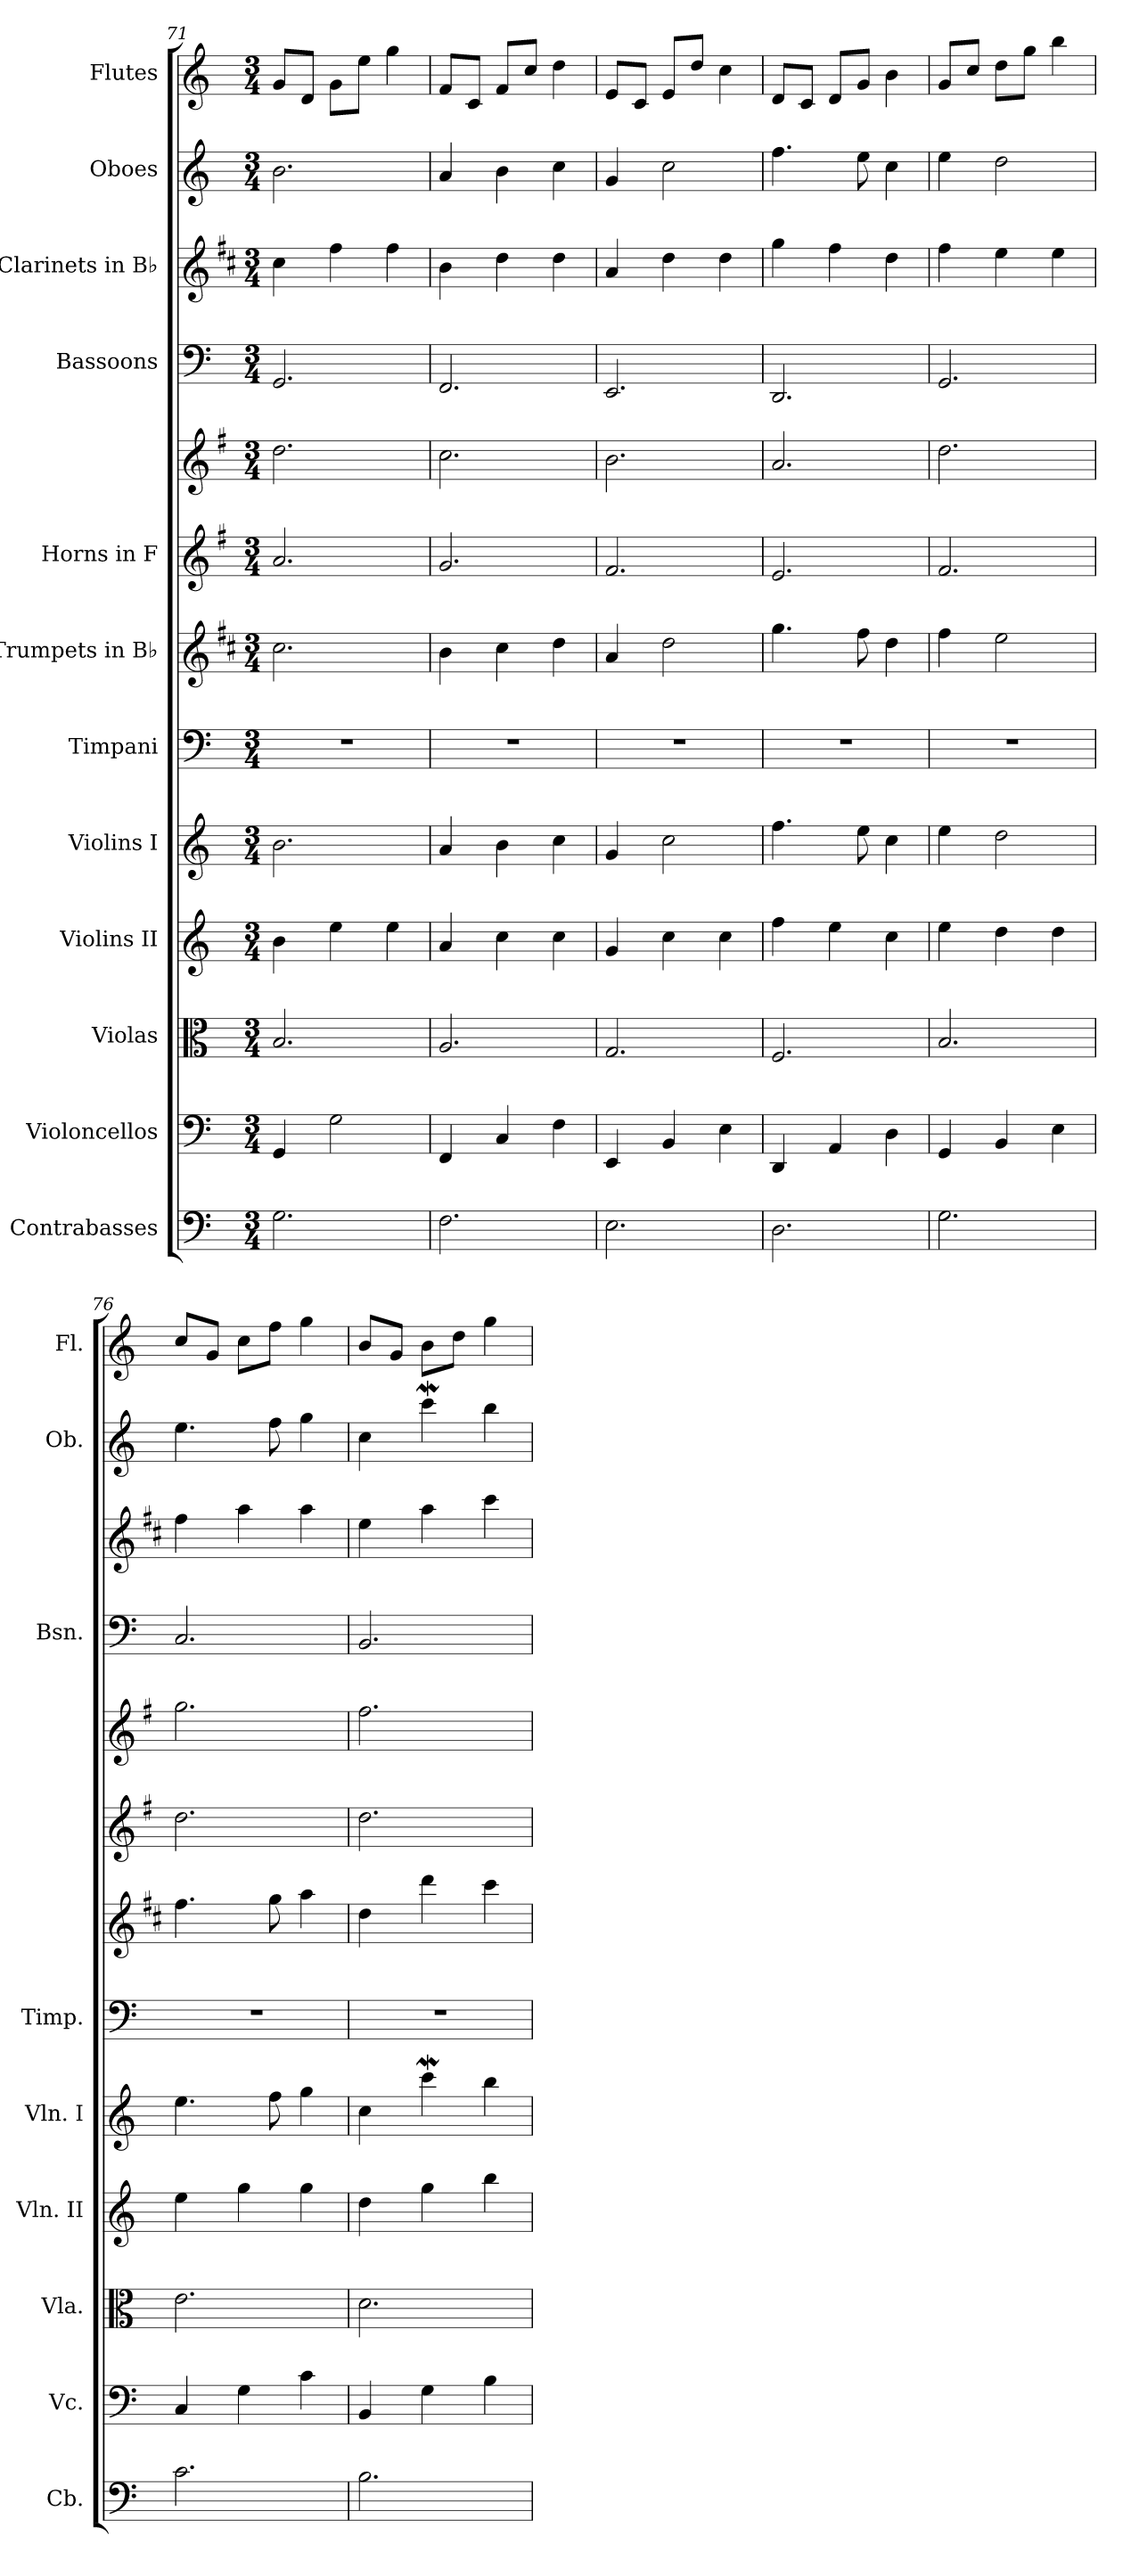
**kern	**kern	**kern	**kern	**kern	**kern	**kern	**kern	**kern	**kern	**kern	**kern	**kern
*part12	*part11	*part10	*part9	*part8	*part7	*part6	*part5	*part5	*part4	*part3	*part2	*part1
*staff13	*staff12	*staff11	*staff10	*staff9	*staff8	*staff7	*staff6	*staff5	*staff4	*staff3	*staff2	*staff1
*I"Contrabasses	*I"Violoncellos	*I"Violas	*I"Violins II	*I"Violins I	*I"Timpani	*I"Trumpets in B♭	*I"Horns in F	*	*I"Bassoons	*I"Clarinets in B♭	*I"Oboes	*I"Flutes
*I'Cb.	*I'Vc.	*I'Vla.	*I'Vln. II	*I'Vln. I	*I'Timp.	*	*	*	*I'Bsn.	*	*I'Ob.	*I'Fl.
*clefF4	*clefF4	*clefC3	*clefG2	*clefG2	*clefF4	*clefG2	*clefG2	*clefG2	*clefF4	*clefG2	*clefG2	*clefG2
*ITrd7c12	*	*	*	*	*	*ITrd1c2	*ITrd4c7	*ITrd4c7	*	*ITrd1c2	*	*
*k[]	*k[]	*k[]	*k[]	*k[]	*k[]	*k[]	*k[]	*k[]	*k[]	*k[]	*k[]	*k[]
*M3/4	*M3/4	*M3/4	*M3/4	*M3/4	*M3/4	*M3/4	*M3/4	*M3/4	*M3/4	*M3/4	*M3/4	*M3/4
=71	=71	=71	=71	=71	=71	=71	=71	=71	=71	=71	=71	=71
2.GG\	4GG/	2.B/	4b\	2.b\	2.r	2.b\	2.d/	2.g\	2.GG/	4b\	2.b\	8g/L
.	.	.	.	.	.	.	.	.	.	.	.	8d/J
.	2G\	.	4ee\	.	.	.	.	.	.	4ee\	.	8g\L
.	.	.	.	.	.	.	.	.	.	.	.	8ee\J
.	.	.	4ee\	.	.	.	.	.	.	4ee\	.	4gg\
!!LO:PB:g=z
=72	=72	=72	=72	=72	=72	=72	=72	=72	=72	=72	=72	=72
2.FF\	4FF/	2.A/	4a/	4a/	2.r	4a\	2.c/	2.f\	2.FF/	4a\	4a/	8f/L
.	.	.	.	.	.	.	.	.	.	.	.	8c/J
.	4C/	.	4cc\	4b\	.	4b\	.	.	.	4cc\	4b\	8f/L
.	.	.	.	.	.	.	.	.	.	.	.	8cc/J
.	4F\	.	4cc\	4cc\	.	4cc\	.	.	.	4cc\	4cc\	4dd\
=73	=73	=73	=73	=73	=73	=73	=73	=73	=73	=73	=73	=73
2.EE\	4EE/	2.G/	4g/	4g/	2.r	4g/	2.B/	2.e\	2.EE/	4g/	4g/	8e/L
.	.	.	.	.	.	.	.	.	.	.	.	8c/J
.	4BB/	.	4cc\	2cc\	.	2cc\	.	.	.	4cc\	2cc\	8e/L
.	.	.	.	.	.	.	.	.	.	.	.	8dd/J
.	4E\	.	4cc\	.	.	.	.	.	.	4cc\	.	4cc\
=74	=74	=74	=74	=74	=74	=74	=74	=74	=74	=74	=74	=74
2.DD\	4DD/	2.F/	4ff\	4.ff\	2.r	4.ff\	2.A/	2.d/	2.DD/	4ff\	4.ff\	8d/L
.	.	.	.	.	.	.	.	.	.	.	.	8c/J
.	4AA/	.	4ee\	.	.	.	.	.	.	4ee\	.	8d/L
.	.	.	.	8ee\	.	8ee\	.	.	.	.	8ee\	8g/J
.	4D\	.	4cc\	4cc\	.	4cc\	.	.	.	4cc\	4cc\	4b\
=75	=75	=75	=75	=75	=75	=75	=75	=75	=75	=75	=75	=75
2.GG\	4GG/	2.B/	4ee\	4ee\	2.r	4ee\	2.B/	2.g\	2.GG/	4ee\	4ee\	8g/L
.	.	.	.	.	.	.	.	.	.	.	.	8cc/J
.	4BB/	.	4dd\	2dd\	.	2dd\	.	.	.	4dd\	2dd\	8dd\L
.	.	.	.	.	.	.	.	.	.	.	.	8gg\J
.	4E\	.	4dd\	.	.	.	.	.	.	4dd\	.	4bb\
=76	=76	=76	=76	=76	=76	=76	=76	=76	=76	=76	=76	=76
2.C\	4C/	2.e\	4ee\	4.ee\	2.r	4.ee\	2.g\	2.cc\	2.C/	4ee\	4.ee\	8cc/L
.	.	.	.	.	.	.	.	.	.	.	.	8g/J
.	4G\	.	4gg\	.	.	.	.	.	.	4gg\	.	8cc\L
.	.	.	.	8ff\	.	8ff\	.	.	.	.	8ff\	8ff\J
.	4c\	.	4gg\	4gg\	.	4gg\	.	.	.	4gg\	4gg\	4gg\
=77	=77	=77	=77	=77	=77	=77	=77	=77	=77	=77	=77	=77
2.BB\	4BB/	2.d\	4dd\	4cc\	2.r	4cc\	2.g\	2.b\	2.BB/	4dd\	4cc\	8b/L
.	.	.	.	.	.	.	.	.	.	.	.	8g/J
.	4G\	.	4gg\	4cccw\	.	4ccc\	.	.	.	4gg\	4cccw\	8b\L
.	.	.	.	.	.	.	.	.	.	.	.	8dd\J
.	4B\	.	4bb\	4bb\	.	4bb\	.	.	.	4bb\	4bb\	4gg\
=	=	=	=	=	=	=	=	=	=	=	=	=
*-	*-	*-	*-	*-	*-	*-	*-	*-	*-	*-	*-	*-
